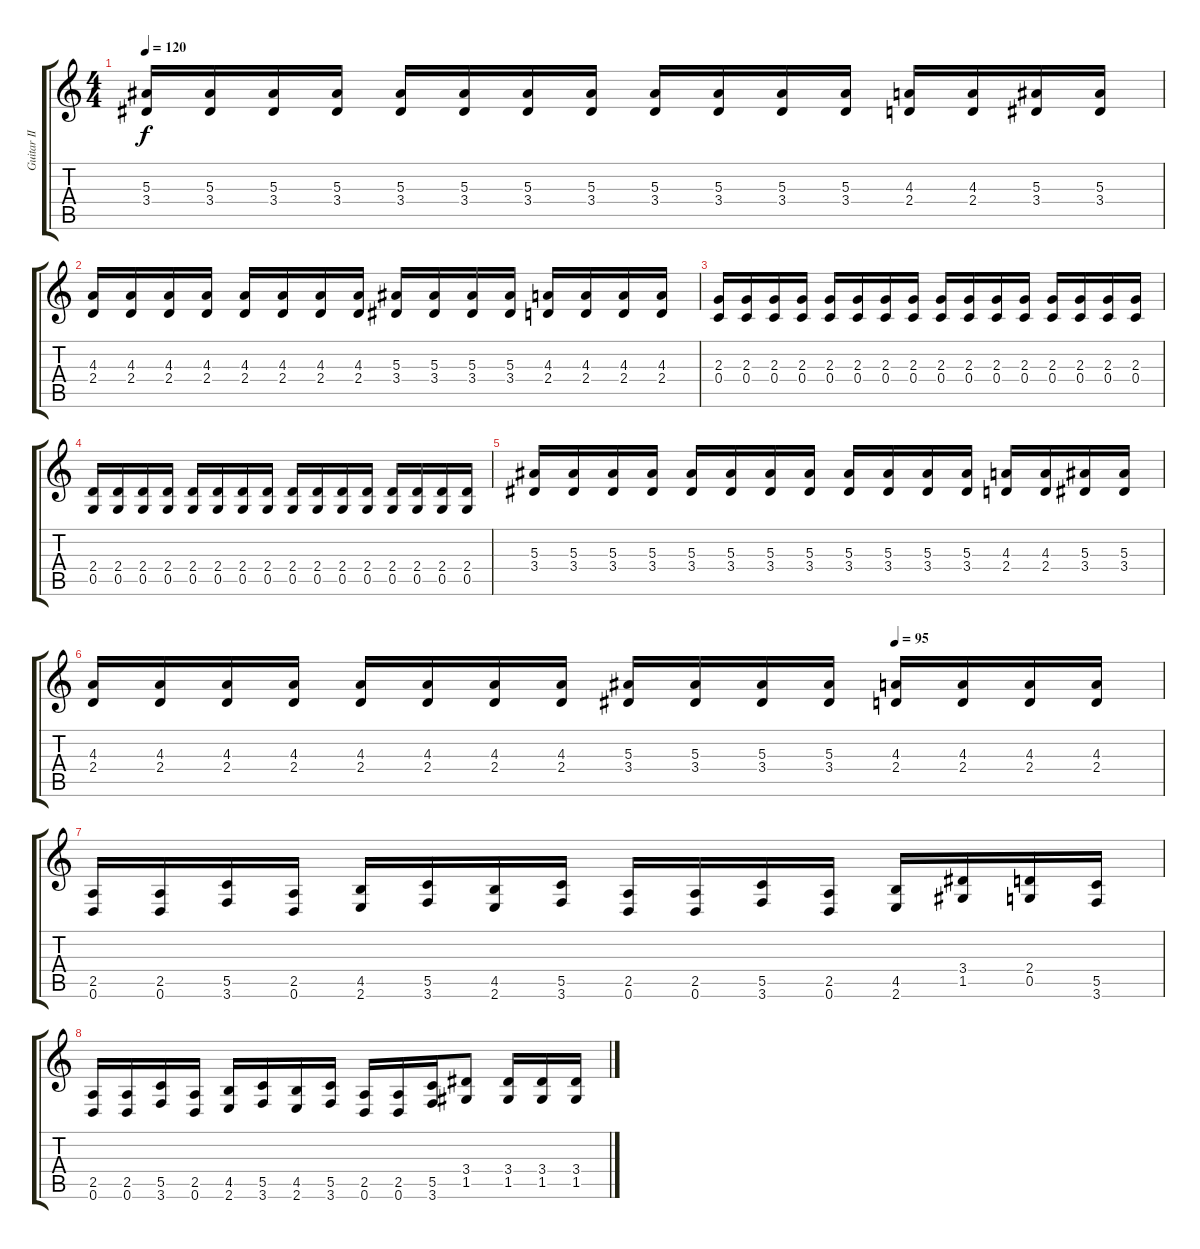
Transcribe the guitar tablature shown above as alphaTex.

\track ("Guitar II" "Guitar II") {instrument distortionguitar}
\staff {score tabs}
\tuning (D4 A3 F3 C3 G2 D2) {hide}
\ts (4 4)
\tempo 120
\clef g2
\ks c
(5.3 3.4).16{dy f} (5.3 3.4).16 (5.3 3.4).16 (5.3 3.4).16 (5.3 3.4).16 (5.3 3.4).16 (5.3 3.4).16 (5.3 3.4).16 (5.3 3.4).16 (5.3 3.4).16 (5.3 3.4).16 (5.3 3.4).16 (4.3 2.4).16 (4.3 2.4).16 (5.3 3.4).16 (5.3 3.4).16 |
(4.3 2.4).16 (4.3 2.4).16 (4.3 2.4).16 (4.3 2.4).16 (4.3 2.4).16 (4.3 2.4).16 (4.3 2.4).16 (4.3 2.4).16 (5.3 3.4).16 (5.3 3.4).16 (5.3 3.4).16 (5.3 3.4).16 (4.3 2.4).16 (4.3 2.4).16 (4.3 2.4).16 (4.3 2.4).16 |
(2.3 0.4).16 (2.3 0.4).16 (2.3 0.4).16 (2.3 0.4).16 (2.3 0.4).16 (2.3 0.4).16 (2.3 0.4).16 (2.3 0.4).16 (2.3 0.4).16 (2.3 0.4).16 (2.3 0.4).16 (2.3 0.4).16 (2.3 0.4).16 (2.3 0.4).16 (2.3 0.4).16 (2.3 0.4).16 |
(2.4 0.5).16 (2.4 0.5).16 (2.4 0.5).16 (2.4 0.5).16 (2.4 0.5).16 (2.4 0.5).16 (2.4 0.5).16 (2.4 0.5).16 (2.4 0.5).16 (2.4 0.5).16 (2.4 0.5).16 (2.4 0.5).16 (2.4 0.5).16 (2.4 0.5).16 (2.4 0.5).16 (2.4 0.5).16 |
(5.3 3.4).16 (5.3 3.4).16 (5.3 3.4).16 (5.3 3.4).16 (5.3 3.4).16 (5.3 3.4).16 (5.3 3.4).16 (5.3 3.4).16 (5.3 3.4).16 (5.3 3.4).16 (5.3 3.4).16 (5.3 3.4).16 (4.3 2.4).16 (4.3 2.4).16 (5.3 3.4).16 (5.3 3.4).16 |
\tempo (95 0.75)
(4.3 2.4).16 (4.3 2.4).16 (4.3 2.4).16 (4.3 2.4).16 (4.3 2.4).16 (4.3 2.4).16 (4.3 2.4).16 (4.3 2.4).16 (5.3 3.4).16 (5.3 3.4).16 (5.3 3.4).16 (5.3 3.4).16 (4.3 2.4).16 (4.3 2.4).16 (4.3 2.4).16 (4.3 2.4).16 |
(2.5 0.6).16 (2.5 0.6).16 (5.5 3.6).16 (2.5 0.6).16 (4.5 2.6).16 (5.5 3.6).16 (4.5 2.6).16 (5.5 3.6).16 (2.5 0.6).16 (2.5 0.6).16 (5.5 3.6).16 (2.5 0.6).16 (4.5 2.6).16 (3.4 1.5).16 (2.4 0.5).16 (5.5 3.6).16 |
(2.5 0.6).16 (2.5 0.6).16 (5.5 3.6).16 (2.5 0.6).16 (4.5 2.6).16 (5.5 3.6).16 (4.5 2.6).16 (5.5 3.6).16 (2.5 0.6).16 (2.5 0.6).16 (5.5 3.6).16 (3.4 1.5).8 (3.4 1.5).16 (3.4 1.5).16 (3.4 1.5).16
